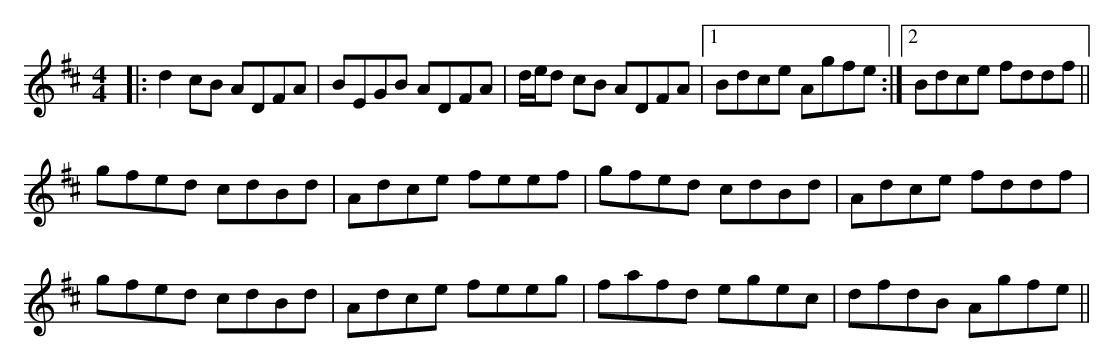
X:1
M:4/4
K:D
|:d2 cB ADFA|BEGB ADFA|d/e/d cB ADFA|1 Bdce Agfe:|2 Bdce fddf||
gfed cdBd|Adce feef|gfed cdBd|Adce fddf|
gfed cdBd|Adce feeg|fafd egec|dfdB Agfe||
